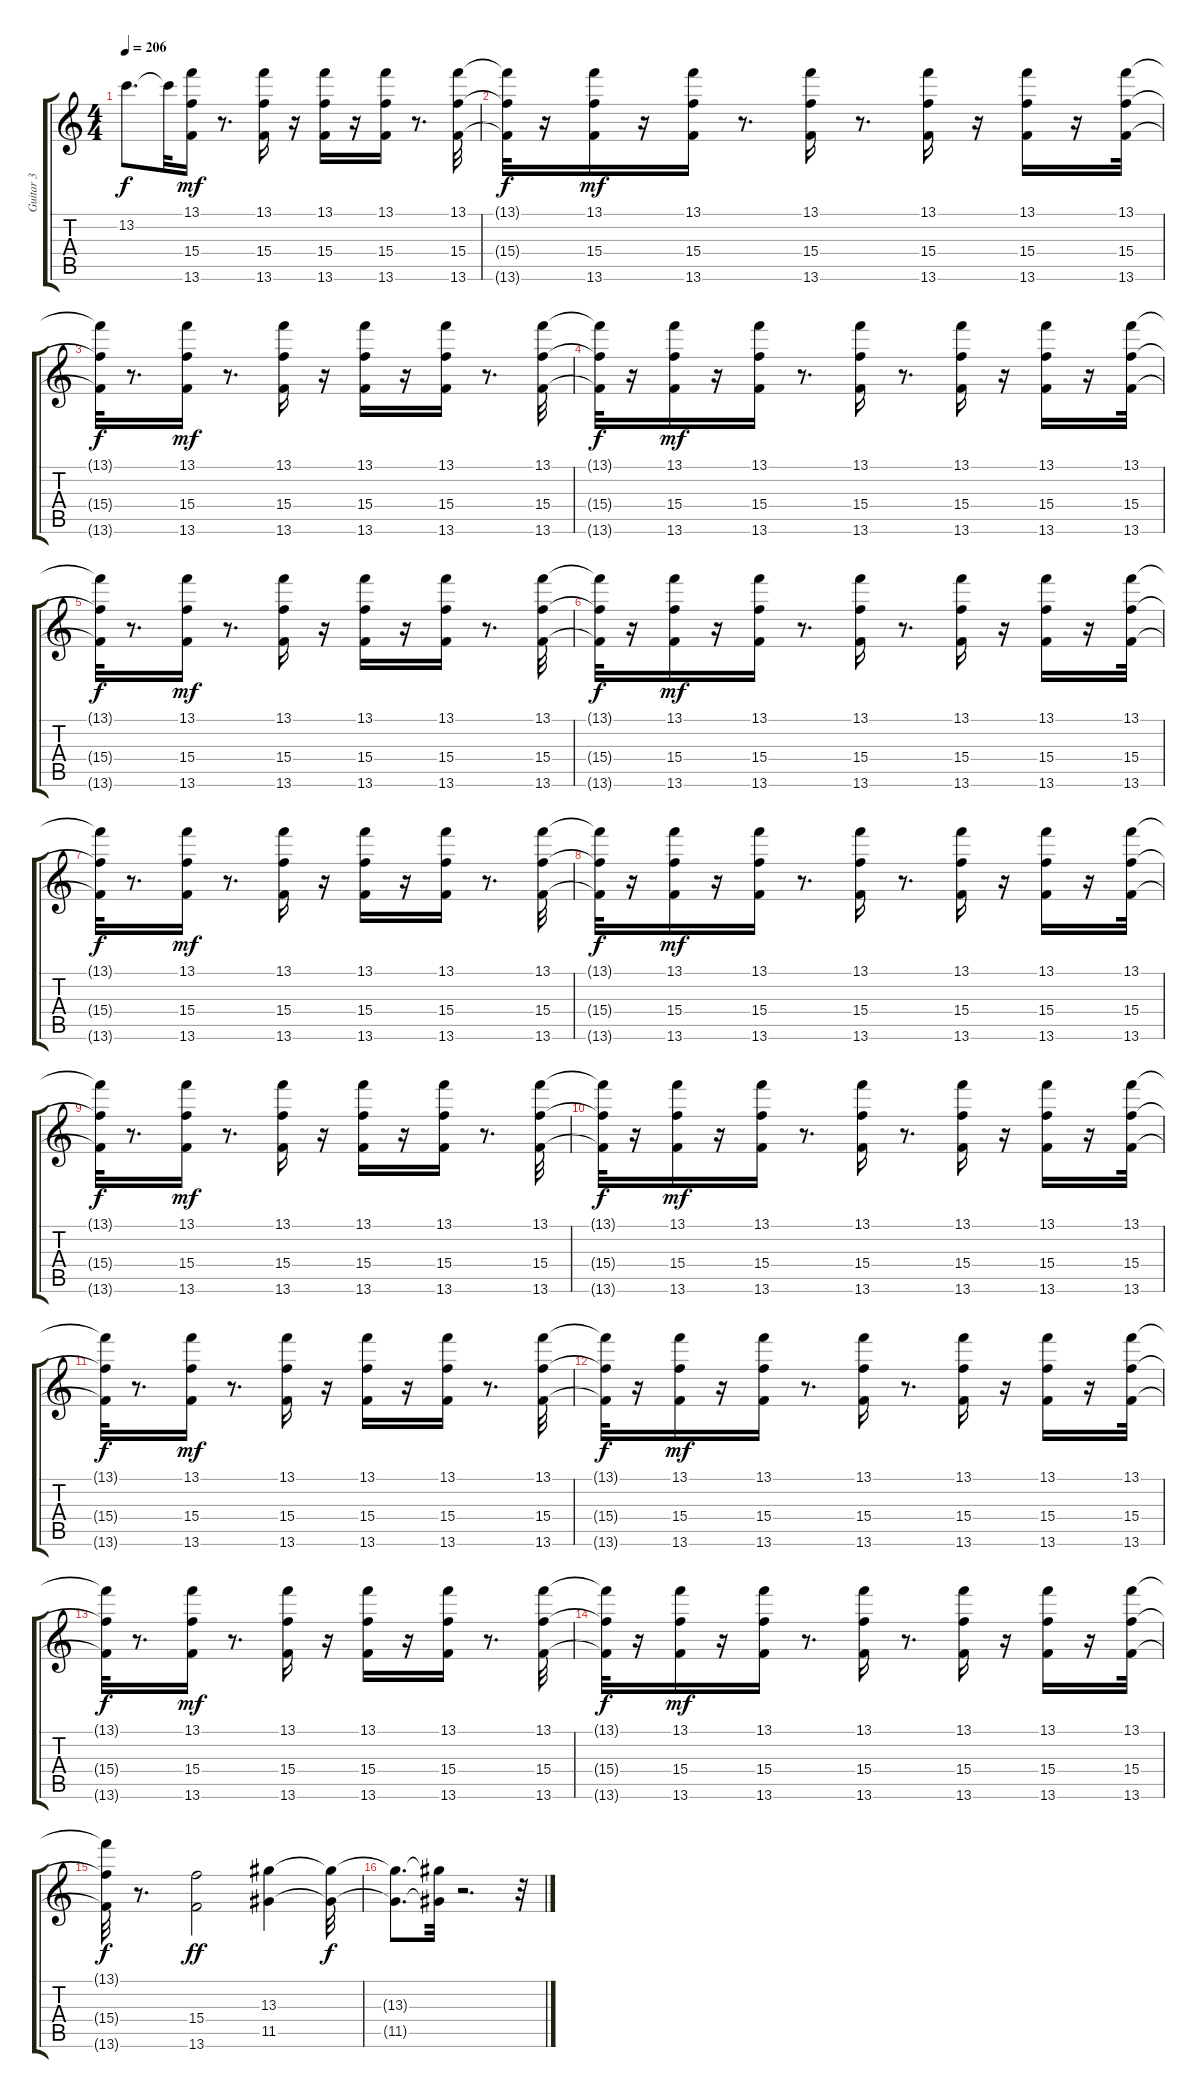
\track ("Guitar 3" "Guitar 3") {instrument electricguitarclean}
\staff {score tabs}
\tuning (E4 B3 G3 D3 A2 E2) {hide}
\ts (4 4)
\tempo 206
\clef g2
\ks c
13.2{t}.8{d dy f} 13.2{t}.32 (13.1 15.4 13.6).16{dy mf} r.8{d} (13.1 15.4 13.6).16 r.16 (13.1 15.4 13.6).16 r.16 (13.1 15.4 13.6).16 r.8{d} (13.1 15.4 13.6).32 |
(13.1{t} 15.4{t} 13.6{t}).32{dy f} r.16 (13.1 15.4 13.6).16{dy mf} r.16 (13.1 15.4 13.6).16 r.8{d} (13.1 15.4 13.6).16 r.8{d} (13.1 15.4 13.6).16 r.16 (13.1 15.4 13.6).16 r.16 (13.1 15.4 13.6).32 |
(13.1{t} 15.4{t} 13.6{t}).32{dy f} r.8{d} (13.1 15.4 13.6).16{dy mf} r.8{d} (13.1 15.4 13.6).16 r.16 (13.1 15.4 13.6).16 r.16 (13.1 15.4 13.6).16 r.8{d} (13.1 15.4 13.6).32 |
(13.1{t} 15.4{t} 13.6{t}).32{dy f} r.16 (13.1 15.4 13.6).16{dy mf} r.16 (13.1 15.4 13.6).16 r.8{d} (13.1 15.4 13.6).16 r.8{d} (13.1 15.4 13.6).16 r.16 (13.1 15.4 13.6).16 r.16 (13.1 15.4 13.6).32 |
(13.1{t} 15.4{t} 13.6{t}).32{dy f} r.8{d} (13.1 15.4 13.6).16{dy mf} r.8{d} (13.1 15.4 13.6).16 r.16 (13.1 15.4 13.6).16 r.16 (13.1 15.4 13.6).16 r.8{d} (13.1 15.4 13.6).32 |
(13.1{t} 15.4{t} 13.6{t}).32{dy f} r.16 (13.1 15.4 13.6).16{dy mf} r.16 (13.1 15.4 13.6).16 r.8{d} (13.1 15.4 13.6).16 r.8{d} (13.1 15.4 13.6).16 r.16 (13.1 15.4 13.6).16 r.16 (13.1 15.4 13.6).32 |
(13.1{t} 15.4{t} 13.6{t}).32{dy f} r.8{d} (13.1 15.4 13.6).16{dy mf} r.8{d} (13.1 15.4 13.6).16 r.16 (13.1 15.4 13.6).16 r.16 (13.1 15.4 13.6).16 r.8{d} (13.1 15.4 13.6).32 |
(13.1{t} 15.4{t} 13.6{t}).32{dy f} r.16 (13.1 15.4 13.6).16{dy mf} r.16 (13.1 15.4 13.6).16 r.8{d} (13.1 15.4 13.6).16 r.8{d} (13.1 15.4 13.6).16 r.16 (13.1 15.4 13.6).16 r.16 (13.1 15.4 13.6).32 |
(13.1{t} 15.4{t} 13.6{t}).32{dy f} r.8{d} (13.1 15.4 13.6).16{dy mf} r.8{d} (13.1 15.4 13.6).16 r.16 (13.1 15.4 13.6).16 r.16 (13.1 15.4 13.6).16 r.8{d} (13.1 15.4 13.6).32 |
(13.1{t} 15.4{t} 13.6{t}).32{dy f} r.16 (13.1 15.4 13.6).16{dy mf} r.16 (13.1 15.4 13.6).16 r.8{d} (13.1 15.4 13.6).16 r.8{d} (13.1 15.4 13.6).16 r.16 (13.1 15.4 13.6).16 r.16 (13.1 15.4 13.6).32 |
(13.1{t} 15.4{t} 13.6{t}).32{dy f} r.8{d} (13.1 15.4 13.6).16{dy mf} r.8{d} (13.1 15.4 13.6).16 r.16 (13.1 15.4 13.6).16 r.16 (13.1 15.4 13.6).16 r.8{d} (13.1 15.4 13.6).32 |
(13.1{t} 15.4{t} 13.6{t}).32{dy f} r.16 (13.1 15.4 13.6).16{dy mf} r.16 (13.1 15.4 13.6).16 r.8{d} (13.1 15.4 13.6).16 r.8{d} (13.1 15.4 13.6).16 r.16 (13.1 15.4 13.6).16 r.16 (13.1 15.4 13.6).32 |
(13.1{t} 15.4{t} 13.6{t}).32{dy f} r.8{d} (13.1 15.4 13.6).16{dy mf} r.8{d} (13.1 15.4 13.6).16 r.16 (13.1 15.4 13.6).16 r.16 (13.1 15.4 13.6).16 r.8{d} (13.1 15.4 13.6).32 |
(13.1{t} 15.4{t} 13.6{t}).32{dy f} r.16 (13.1 15.4 13.6).16{dy mf} r.16 (13.1 15.4 13.6).16 r.8{d} (13.1 15.4 13.6).16 r.8{d} (13.1 15.4 13.6).16 r.16 (13.1 15.4 13.6).16 r.16 (13.1 15.4 13.6).32 |
(13.1{t} 15.4{t} 13.6{t}).32{dy f} r.8{d} (15.4 13.6).2{dy ff} (13.3 11.5).4 (13.3{t} 11.5{t}).32{dy f} |
(13.3{t} 11.5{t}).8{d} (13.3{t} 11.5{t}).32 r.2{d} r.32
